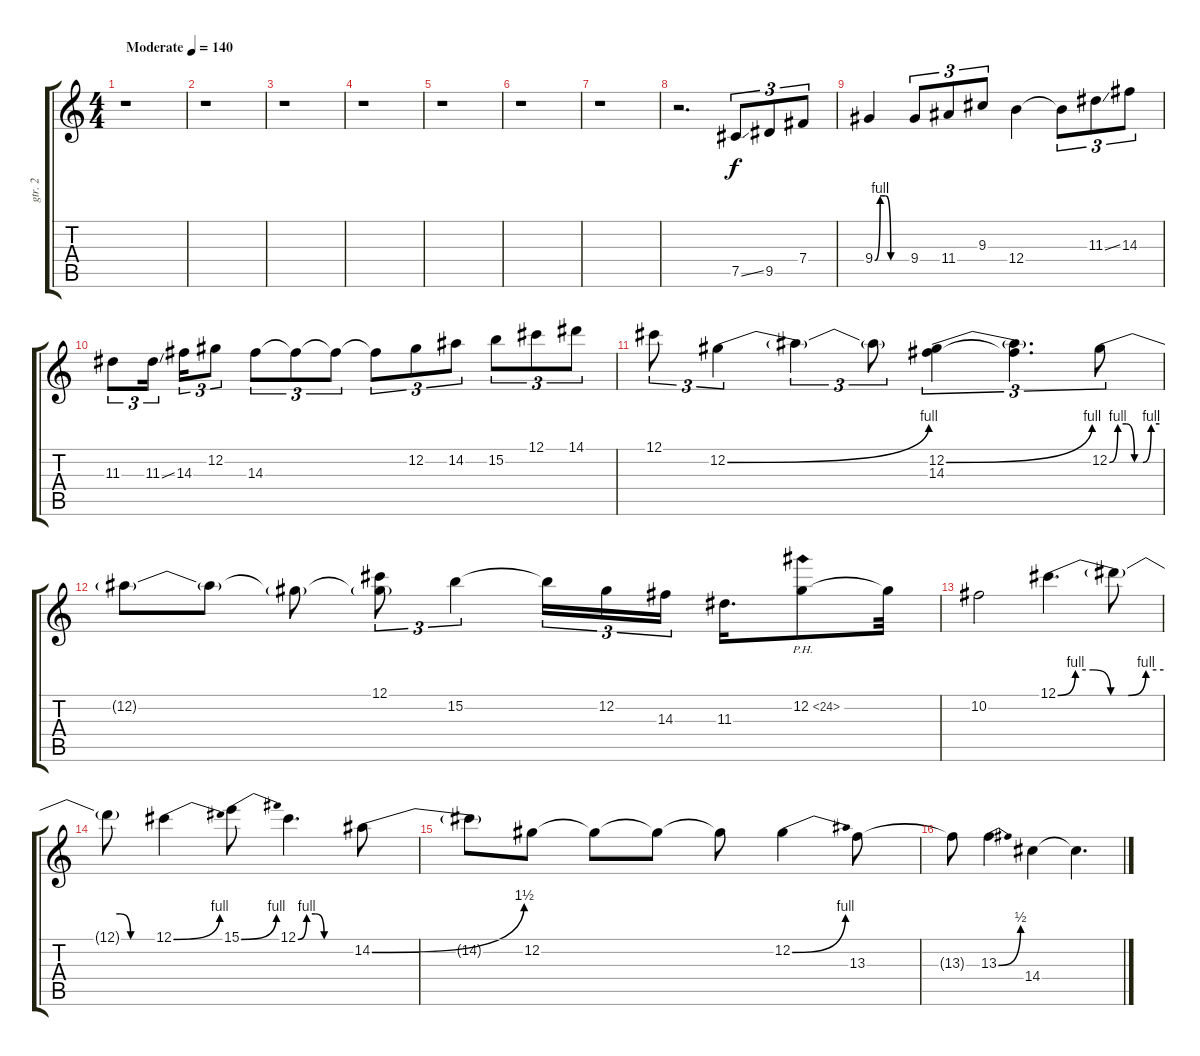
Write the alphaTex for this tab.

\track ("gtr. 2" "gtr. 2") {instrument distortionguitar}
\staff {score tabs}
\tuning (Db4 Ab3 E3 B2 Gb2 B1) {hide}
\ts (4 4)
\tempo (140 "Moderate")
\clef g2
\ks c
r.1{dy f instrument distortionguitar} |
r.1 |
r.1 |
r.1 |
r.1 |
r.1 |
r.1 |
r.2{d} 7.5{ss}.8{tu (3 2)} 9.5.8{tu (3 2)} 7.4.8{tu (3 2)} |
9.4{be (custom 0 0 10 4 20 4 30 0 60 0)}.4 9.4.8{tu (3 2)} 11.4.8{tu (3 2)} 9.3.8{tu (3 2)} 12.4.4 12.4{t}.8{tu (3 2)} 11.3{ss}.8{tu (3 2)} 14.3.8{tu (3 2)} |
11.3.8{tu (3 2)} 11.3{ss}.16{tu (3 2) beam splitsecondary} 14.3.16{tu (3 2)} 12.2.8{tu (3 2)} 14.3.8{tu (3 2)} 14.3{t}.8{tu (3 2)} 14.3{t}.8{tu (3 2)} 14.3{t}.8{tu (3 2)} 12.2.8{tu (3 2)} 14.2.8{tu (3 2)} 15.2.8{tu (3 2)} 12.1.8{tu (3 2)} 14.1.8{tu (3 2)} |
12.1.8{tu (3 2)} 12.2{be (bend 0 0 60 4)}.4{tu (3 2)} 12.2{t}.4{tu (3 2)} 12.2{t}.8{tu (3 2)} (12.2{be (bend 0 0 60 4)} 14.3).4{tu (3 2)} (12.2{t} 14.3{t}).4{d tu (3 2)} 12.2{be (custom 0 0 10 4 20 4 30 0 40 0 50 4 60 4)}.8{tu (3 2)} |
12.2{t}.8 12.2{t}.8 12.2{t}.8 (12.1 12.2{t}).8{tu (3 2)} 15.2.4{tu (3 2)} 15.2{t}.16{tu (3 2)} 12.2.16{tu (3 2)} 14.3.16{tu (3 2)} 11.3.16{d} 12.2{ph 12}.8 12.2{t}.32 |
10.2.2 12.1{be (custom 0 0 10 4 20 4 30 0 40 0 50 4 60 4)}.4{d} 12.1{t}.8 |
12.1{be (custom 0 4 15 4 30 0 60 0) t}.8 12.1{be (bend 0 0 60 4)}.4 15.1{be (bend 0 0 60 4)}.8 12.1{be (custom 0 0 10 4 20 4 30 0 60 0)}.4{d} 14.2{be (bend 0 0 60 6)}.8 |
14.2{t}.8 12.2.8 12.2{t}.8 12.2{t}.8 12.2{t}.8 12.2{be (bend 0 0 60 4)}.4 13.3.8 |
13.3{t}.8 13.3{be (bend 0 0 60 2)}.4 14.4.4 14.4{t}.4{d}
